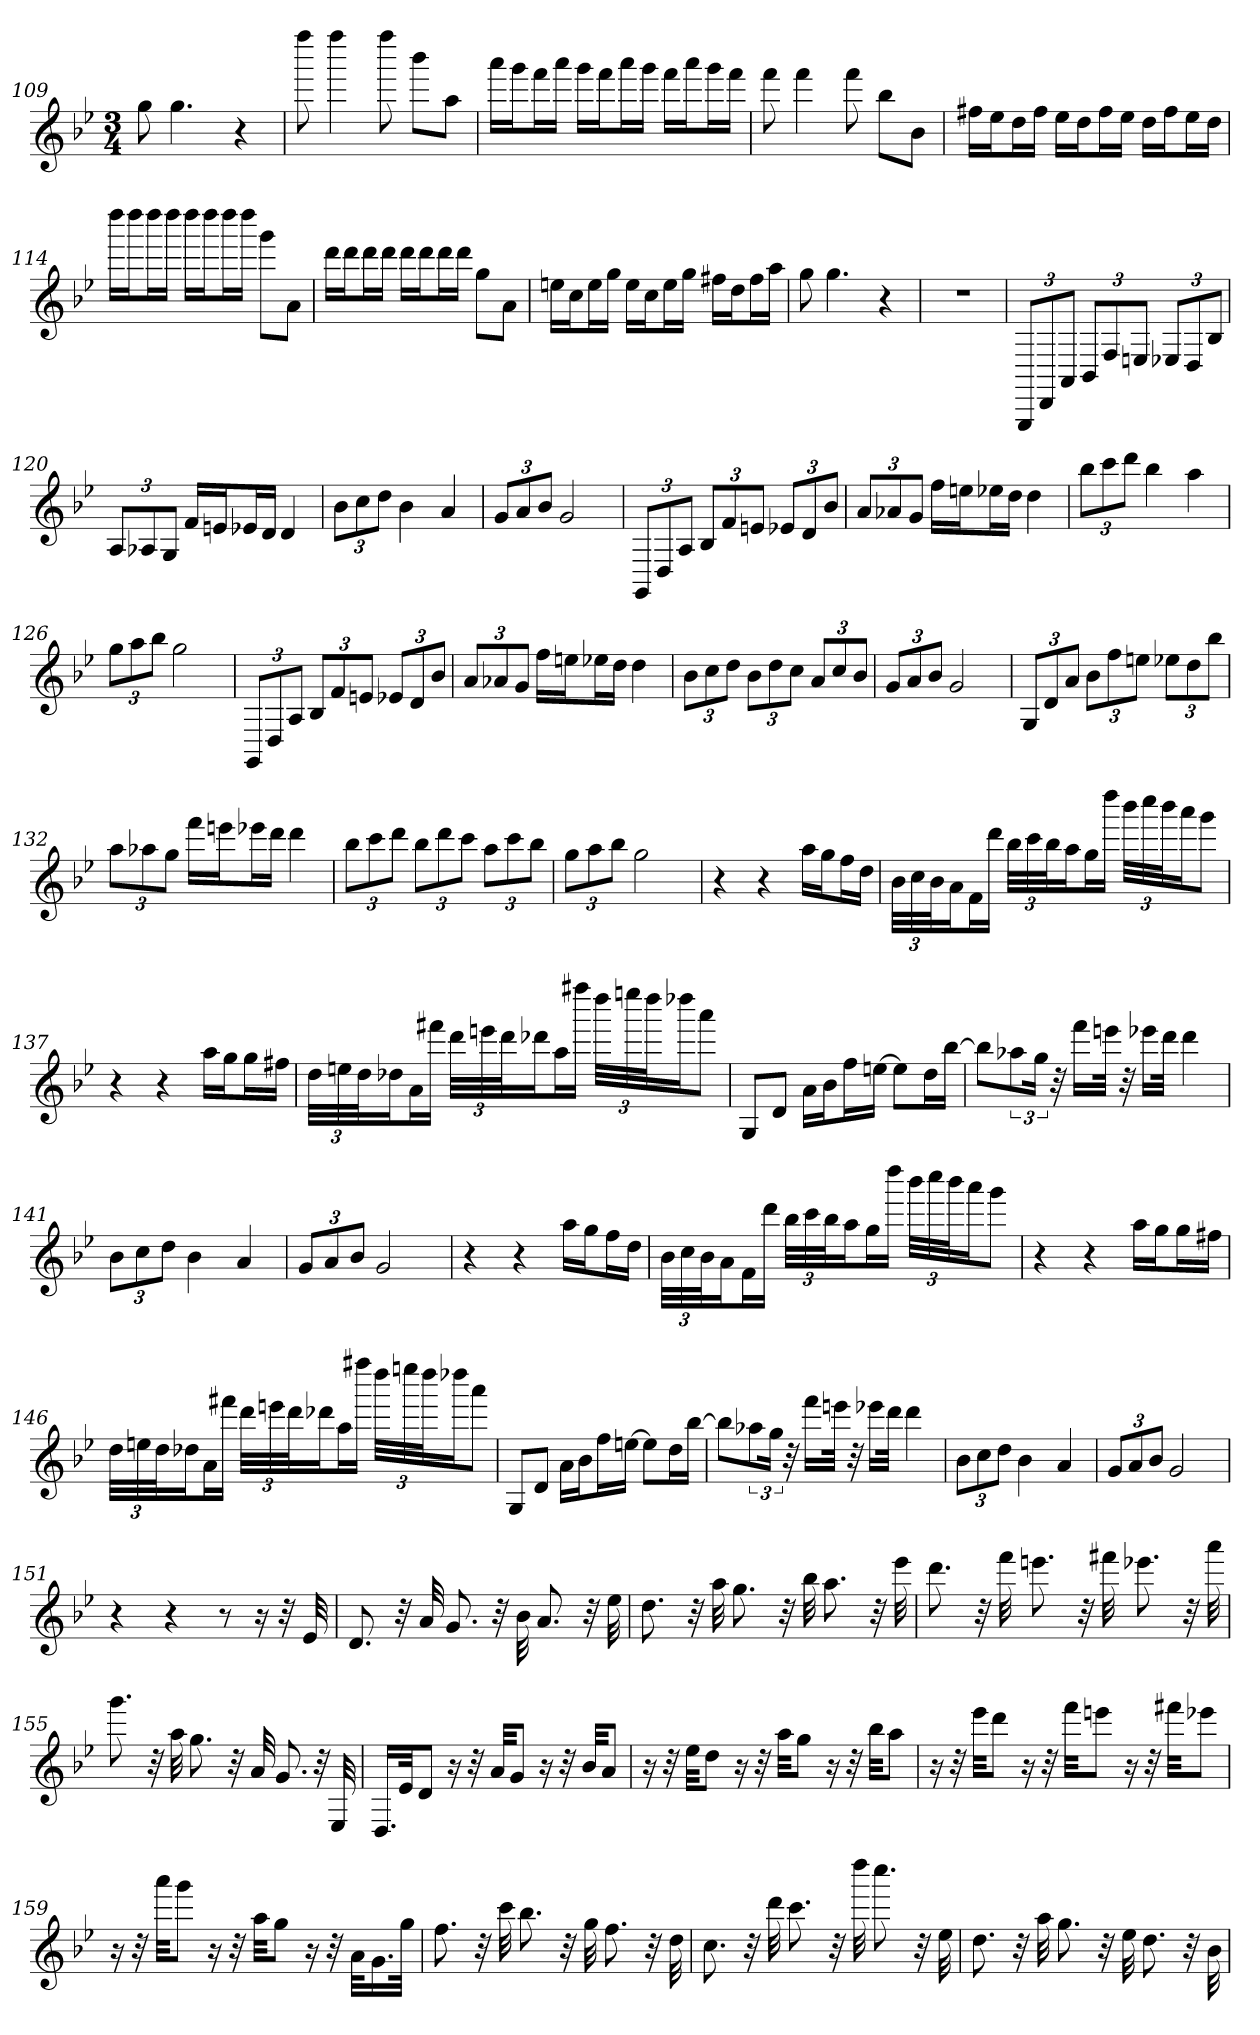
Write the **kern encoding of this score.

**kern
*part1
*staff1
*clefG2
*k[b-e-]
*B-:
*M3/4
=109
8gg
4.gg
4r
=110
8ffff
4ffff
8ffff
8bbb-\L
8aa\J
=111
16aaa\LL
16ggg\J
16fff\L
16aaa\JJ
16ggg\LL
16fff\J
16aaa\L
16ggg\JJ
16fff\LL
16aaa\J
16ggg\L
16fff\JJ
=112
8fff
4fff
8fff
8bb-\L
8b-\J
=113
16ff#X\LL
16ee-\J
16dd\L
16ff#\JJ
16ee-\LL
16dd\J
16ff#\L
16ee-\JJ
16dd\LL
16ff#\J
16ee-\L
16dd\JJ
=114
16dddd\LL
16dddd\J
16dddd\L
16dddd\JJ
16dddd\LL
16dddd\J
16dddd\L
16dddd\JJ
8ggg\L
8a\J
=115
16ddd\LL
16ddd\J
16ddd\L
16ddd\JJ
16ddd\LL
16ddd\J
16ddd\L
16ddd\JJ
8gg\L
8a\J
=116
16een\LL
16cc\J
16ee\L
16gg\JJ
16ee\LL
16cc\J
16ee\L
16gg\JJ
16ff#X\LL
16dd\J
16ff#\L
16aa\JJ
=117
8gg
4.gg
4r
=118
2.r
=119
12GGG/L
12DD/
12AA/J
12BB-/L
12F/
12En/J
12E-X/L
12D/
12B-/J
=120
12A/L
12A-X/
12G/J
16f/LL
16en/J
16e-X/L
16d/JJ
4d
=121
12b-\L
12cc\
12dd\J
4b-
4a
=122
12g/L
12a/
12b-/J
2g
=123
12GG/L
12D/
12A/J
12B-/L
12f/
12en/J
12e-X/L
12d/
12b-/J
=124
12a/L
12a-X/
12g/J
16ff\LL
16een\J
16ee-X\L
16dd\JJ
4dd
=125
12bb-\L
12ccc\
12ddd\J
4bb-
4aa
=126
12gg\L
12aa\
12bb-\J
2gg
=127
12GG/L
12D/
12A/J
12B-/L
12f/
12en/J
12e-X/L
12d/
12b-/J
=128
12a/L
12a-X/
12g/J
16ff\LL
16een\J
16ee-X\L
16dd\JJ
4dd
=129
12b-\L
12cc\
12dd\J
12b-\L
12dd\
12cc\J
12a/L
12cc/
12b-/J
=130
12g/L
12a/
12b-/J
2g
=131
12G/L
12d/
12a/J
12b-\L
12ff\
12een\J
12ee-X\L
12dd\
12bb-\J
=132
12aa\L
12aa-X\
12gg\J
16fff\LL
16eeen\J
16eee-X\L
16ddd\JJ
4ddd
=133
12bb-\L
12ccc\
12ddd\J
12bb-\L
12ddd\
12ccc\J
12aa\L
12ccc\
12bb-\J
=134
12gg\L
12aa\
12bb-\J
2gg
=135
4r
4r
16aa\LL
16gg\J
16ff\L
16dd\JJ
=136
48b-\LLL
48cc\
48b-\J
16a\J
16f\L
16ddd\JJ
48bb-\LLL
48ccc\
48bb-\J
16aa\J
16gg\L
16dddd\JJ
48bbb-\LLL
48cccc\
48bbb-\J
16aaa\J
8ggg\J
=137
4r
4r
16aa\LL
16gg\J
16gg\L
16ff#X\JJ
=138
48dd\LLL
48een\
48dd\J
16dd-X\J
16a\L
16fff#X\JJ
48ddd\LLL
48eeen\
48ddd\J
16ddd-X\J
16aa\L
16ffff#X\JJ
48dddd\LLL
48eeeen\
48dddd\J
16dddd-X\J
8aaa\J
=139
8G/L
8d/J
16a\LL
16b-\J
16ff\L
[16een\JJ
8ee\L]
16dd\L
[16bb-\JJ
=140
8bb-\L]
12aa-X\
24gg\Jk
32r
16fff\LL
32eeen\JJk
32r
16eee-X\LL
32ddd\JJk
4ddd
=141
12b-\L
12cc\
12dd\J
4b-
4a
=142
12g/L
12a/
12b-/J
2g
=143
4r
4r
16aa\LL
16gg\J
16ff\L
16dd\JJ
=144
48b-\LLL
48cc\
48b-\J
16a\J
16f\L
16ddd\JJ
48bb-\LLL
48ccc\
48bb-\J
16aa\J
16gg\L
16dddd\JJ
48bbb-\LLL
48cccc\
48bbb-\J
16aaa\J
8ggg\J
=145
4r
4r
16aa\LL
16gg\J
16gg\L
16ff#X\JJ
=146
48dd\LLL
48een\
48dd\J
16dd-X\J
16a\L
16fff#X\JJ
48ddd\LLL
48eeen\
48ddd\J
16ddd-X\J
16aa\L
16ffff#X\JJ
48dddd\LLL
48eeeen\
48dddd\J
16dddd-X\J
8aaa\J
=147
8G/L
8d/J
16a\LL
16b-\J
16ff\L
[16een\JJ
8ee\L]
16dd\L
[16bb-\JJ
=148
8bb-\L]
12aa-X\
24gg\Jk
32r
16fff\LL
32eeen\JJk
32r
16eee-X\LL
32ddd\JJk
4ddd
=149
12b-\L
12cc\
12dd\J
4b-
4a
=150
12g/L
12a/
12b-/J
2g
=151
4r
4r
8r
16r
32r
32e-
=152
8.d
32r
32a
8.g
32r
32b-
8.a
32r
32ee-
=153
8.dd
32r
32aa
8.gg
32r
32bb-
8.aa
32r
32eee-
=154
8.ddd
32r
32fff
8.eeen
32r
32fff#X
8.eee-X
32r
32aaa
=155
8.ggg
32r
32aa
8.gg
32r
32a
8.g
32r
32E-
=156
16.D/LL
32e-/Jk
8d/J
16r
32r
32a/KKL
8g/J
16r
32r
32b-/KKL
8a/J
=157
16r
32r
32ee-\KKL
8dd\J
16r
32r
32aa\KKL
8gg\J
16r
32r
32bb-\KKL
8aa\J
=158
16r
32r
32eee-\KKL
8ddd\J
16r
32r
32fff\KKL
8eeen\J
16r
32r
32fff#X\KKL
8eee-X\J
=159
16r
32r
32aaa\KKL
8ggg\J
16r
32r
32aa\KKL
8gg\J
16r
32r
32a\KLL
16.g\
32gg\JJk
=160
8.ff
32r
32ccc
8.bb-
32r
32gg
8.ff
32r
32dd
=161
8.cc
32r
32ddd
8.ccc
32r
32dddd
8.cccc
32r
32ee-
=162
8.dd
32r
32aa
8.gg
32r
32ee-
8.dd
32r
32b-
=
*-
